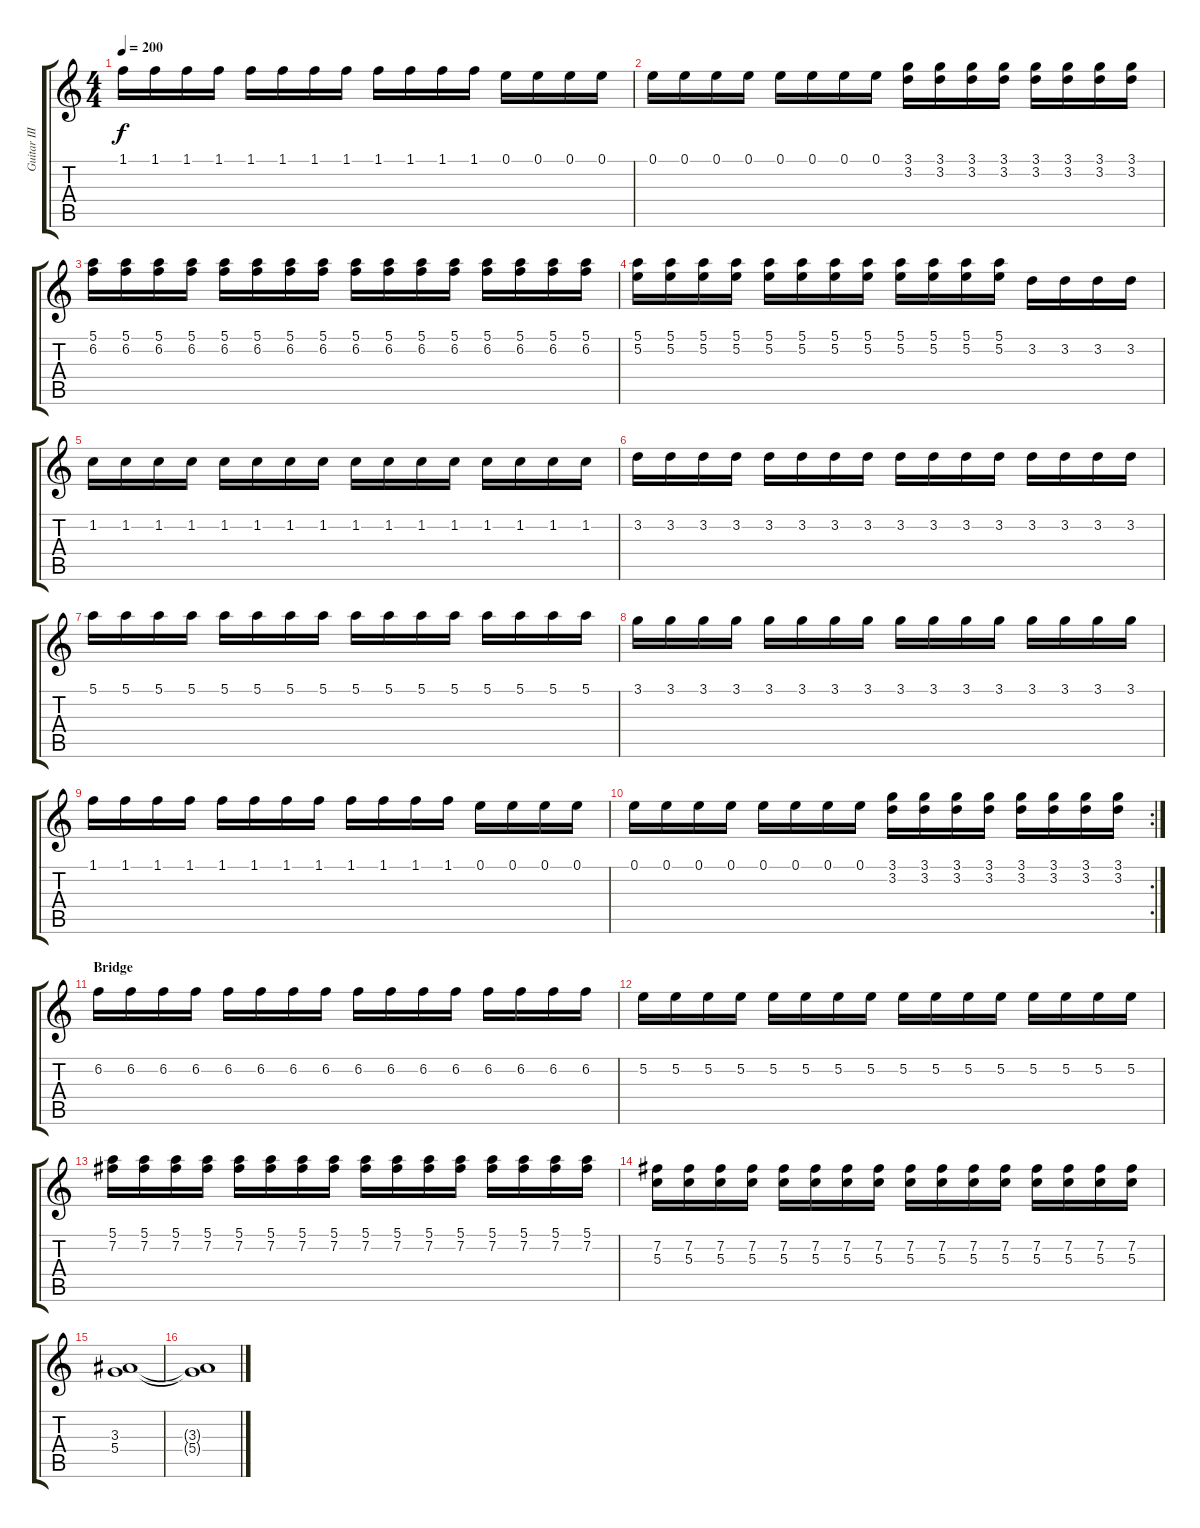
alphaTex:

\track ("Guitar III" "Guitar III") {instrument distortionguitar}
\staff {score tabs}
\tuning (E4 B3 G3 D3 A2 E2) {hide}
\ts (4 4)
\tempo 200
\clef g2
\ks c
1.1.16{dy f} 1.1.16 1.1.16 1.1.16 1.1.16 1.1.16 1.1.16 1.1.16 1.1.16 1.1.16 1.1.16 1.1.16 0.1.16 0.1.16 0.1.16 0.1.16 |
0.1.16 0.1.16 0.1.16 0.1.16 0.1.16 0.1.16 0.1.16 0.1.16 (3.1 3.2).16 (3.1 3.2).16 (3.1 3.2).16 (3.1 3.2).16 (3.1 3.2).16 (3.1 3.2).16 (3.1 3.2).16 (3.1 3.2).16 |
(5.1 6.2).16 (5.1 6.2).16 (5.1 6.2).16 (5.1 6.2).16 (5.1 6.2).16 (5.1 6.2).16 (5.1 6.2).16 (5.1 6.2).16 (5.1 6.2).16 (5.1 6.2).16 (5.1 6.2).16 (5.1 6.2).16 (5.1 6.2).16 (5.1 6.2).16 (5.1 6.2).16 (5.1 6.2).16 |
(5.1 5.2).16 (5.1 5.2).16 (5.1 5.2).16 (5.1 5.2).16 (5.1 5.2).16 (5.1 5.2).16 (5.1 5.2).16 (5.1 5.2).16 (5.1 5.2).16 (5.1 5.2).16 (5.1 5.2).16 (5.1 5.2).16 3.2.16 3.2.16 3.2.16 3.2.16 |
1.2.16 1.2.16 1.2.16 1.2.16 1.2.16 1.2.16 1.2.16 1.2.16 1.2.16 1.2.16 1.2.16 1.2.16 1.2.16 1.2.16 1.2.16 1.2.16 |
3.2.16 3.2.16 3.2.16 3.2.16 3.2.16 3.2.16 3.2.16 3.2.16 3.2.16 3.2.16 3.2.16 3.2.16 3.2.16 3.2.16 3.2.16 3.2.16 |
5.1.16 5.1.16 5.1.16 5.1.16 5.1.16 5.1.16 5.1.16 5.1.16 5.1.16 5.1.16 5.1.16 5.1.16 5.1.16 5.1.16 5.1.16 5.1.16 |
3.1.16 3.1.16 3.1.16 3.1.16 3.1.16 3.1.16 3.1.16 3.1.16 3.1.16 3.1.16 3.1.16 3.1.16 3.1.16 3.1.16 3.1.16 3.1.16 |
1.1.16 1.1.16 1.1.16 1.1.16 1.1.16 1.1.16 1.1.16 1.1.16 1.1.16 1.1.16 1.1.16 1.1.16 0.1.16 0.1.16 0.1.16 0.1.16 |
\rc 2
0.1.16 0.1.16 0.1.16 0.1.16 0.1.16 0.1.16 0.1.16 0.1.16 (3.1 3.2).16 (3.1 3.2).16 (3.1 3.2).16 (3.1 3.2).16 (3.1 3.2).16 (3.1 3.2).16 (3.1 3.2).16 (3.1 3.2).16 |
\section ("" "Bridge")
6.2.16 6.2.16 6.2.16 6.2.16 6.2.16 6.2.16 6.2.16 6.2.16 6.2.16 6.2.16 6.2.16 6.2.16 6.2.16 6.2.16 6.2.16 6.2.16 |
5.2.16 5.2.16 5.2.16 5.2.16 5.2.16 5.2.16 5.2.16 5.2.16 5.2.16 5.2.16 5.2.16 5.2.16 5.2.16 5.2.16 5.2.16 5.2.16 |
(5.1 7.2).16 (5.1 7.2).16 (5.1 7.2).16 (5.1 7.2).16 (5.1 7.2).16 (5.1 7.2).16 (5.1 7.2).16 (5.1 7.2).16 (5.1 7.2).16 (5.1 7.2).16 (5.1 7.2).16 (5.1 7.2).16 (5.1 7.2).16 (5.1 7.2).16 (5.1 7.2).16 (5.1 7.2).16 |
(7.2 5.3).16 (7.2 5.3).16 (7.2 5.3).16 (7.2 5.3).16 (7.2 5.3).16 (7.2 5.3).16 (7.2 5.3).16 (7.2 5.3).16 (7.2 5.3).16 (7.2 5.3).16 (7.2 5.3).16 (7.2 5.3).16 (7.2 5.3).16 (7.2 5.3).16 (7.2 5.3).16 (7.2 5.3).16 |
(3.3 5.4).1 |
(3.3{t} 5.4{t}).1
